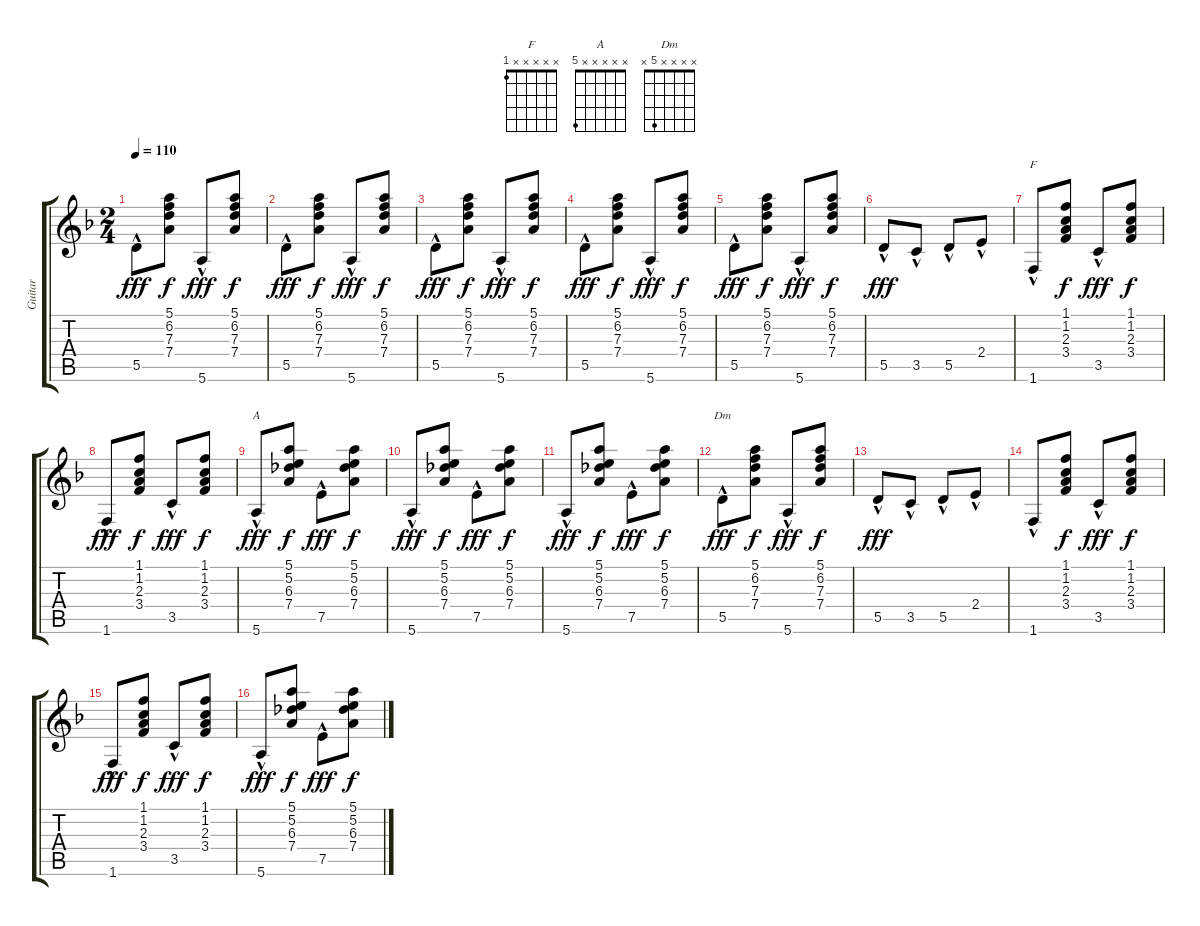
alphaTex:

\track ("Guitar" "Guitar") {instrument acousticguitarsteel}
\staff {score tabs}
\tuning (E4 B3 G3 D3 A2 E2) {hide}
\chord ("F" x x x x x 1)
\chord ("A" x x x x x 5)
\chord ("Dm" x x x x 5 x)
\ts (2 4)
\tempo 110
\clef g2
\ks dminor
5.5{hac}.8{dy fff} (5.1 6.2 7.3 7.4).8{dy f} 5.6{hac}.8{dy fff} (5.1 6.2 7.3 7.4).8{dy f} |
5.5{hac}.8{dy fff} (5.1 6.2 7.3 7.4).8{dy f} 5.6{hac}.8{dy fff} (5.1 6.2 7.3 7.4).8{dy f} |
5.5{hac}.8{dy fff} (5.1 6.2 7.3 7.4).8{dy f} 5.6{hac}.8{dy fff} (5.1 6.2 7.3 7.4).8{dy f} |
5.5{hac}.8{dy fff} (5.1 6.2 7.3 7.4).8{dy f} 5.6{hac}.8{dy fff} (5.1 6.2 7.3 7.4).8{dy f} |
5.5{hac}.8{dy fff} (5.1 6.2 7.3 7.4).8{dy f} 5.6{hac}.8{dy fff} (5.1 6.2 7.3 7.4).8{dy f} |
5.5{hac}.8{dy fff} 3.5{hac}.8 5.5{hac}.8 2.4{hac}.8 |
1.6{hac}.8{ch "F"} (1.1 1.2 2.3 3.4).8{dy f} 3.5{hac}.8{dy fff} (1.1 1.2 2.3 3.4).8{dy f} |
1.6{hac}.8{dy fff} (1.1 1.2 2.3 3.4).8{dy f} 3.5{hac}.8{dy fff} (1.1 1.2 2.3 3.4).8{dy f} |
5.6{hac}.8{ch "A" dy fff} (5.1 5.2 6.3 7.4).8{dy f} 7.5{hac}.8{dy fff} (5.1 5.2 6.3 7.4).8{dy f} |
5.6{hac}.8{dy fff} (5.1 5.2 6.3 7.4).8{dy f} 7.5{hac}.8{dy fff} (5.1 5.2 6.3 7.4).8{dy f} |
5.6{hac}.8{dy fff} (5.1 5.2 6.3 7.4).8{dy f} 7.5{hac}.8{dy fff} (5.1 5.2 6.3 7.4).8{dy f} |
5.5{hac}.8{ch "Dm" dy fff} (5.1 6.2 7.3 7.4).8{dy f} 5.6{hac}.8{dy fff} (5.1 6.2 7.3 7.4).8{dy f} |
5.5{hac}.8{dy fff} 3.5{hac}.8 5.5{hac}.8 2.4{hac}.8 |
1.6{hac}.8 (1.1 1.2 2.3 3.4).8{dy f} 3.5{hac}.8{dy fff} (1.1 1.2 2.3 3.4).8{dy f} |
1.6{hac}.8{dy fff} (1.1 1.2 2.3 3.4).8{dy f} 3.5{hac}.8{dy fff} (1.1 1.2 2.3 3.4).8{dy f} |
5.6{hac}.8{dy fff} (5.1 5.2 6.3 7.4).8{dy f} 7.5{hac}.8{dy fff} (5.1 5.2 6.3 7.4).8{dy f}
